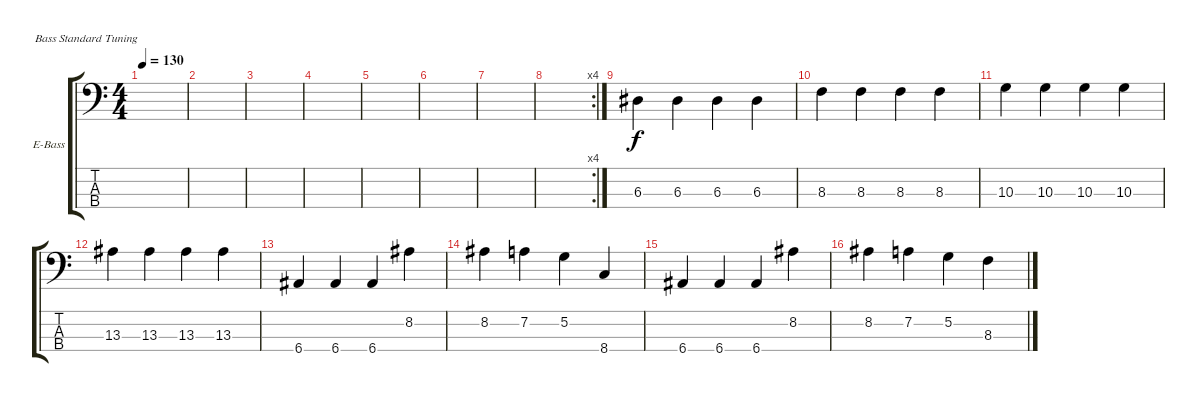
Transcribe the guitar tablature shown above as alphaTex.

\defaultSystemsLayout 4
\bracketExtendMode groupsimilarinstruments
\firstSystemTrackNameOrientation horizontal
\otherSystemsTrackNameOrientation horizontal
\track ("Electric Bass" "E-Bass") {instrument electricbassfinger}
\staff {score tabs}
\tuning (G2 D2 A1 E1)
\ts (4 4)
\tempo 130
\clef f4
\ks c
|
|
|
|
|
|
|
\rc 4
|
6.3.4 6.3.4 6.3.4 6.3.4 |
8.3.4 8.3.4 8.3.4 8.3.4 |
10.3.4 10.3.4 10.3.4 10.3.4 |
13.3.4 13.3.4 13.3.4 13.3.4 |
6.4.4 6.4.4 6.4.4 8.2.4 |
8.2.4 7.2.4 5.2.4 8.4.4 |
6.4.4 6.4.4 6.4.4 8.2.4 |
8.2.4 7.2.4 5.2.4 8.3.4
